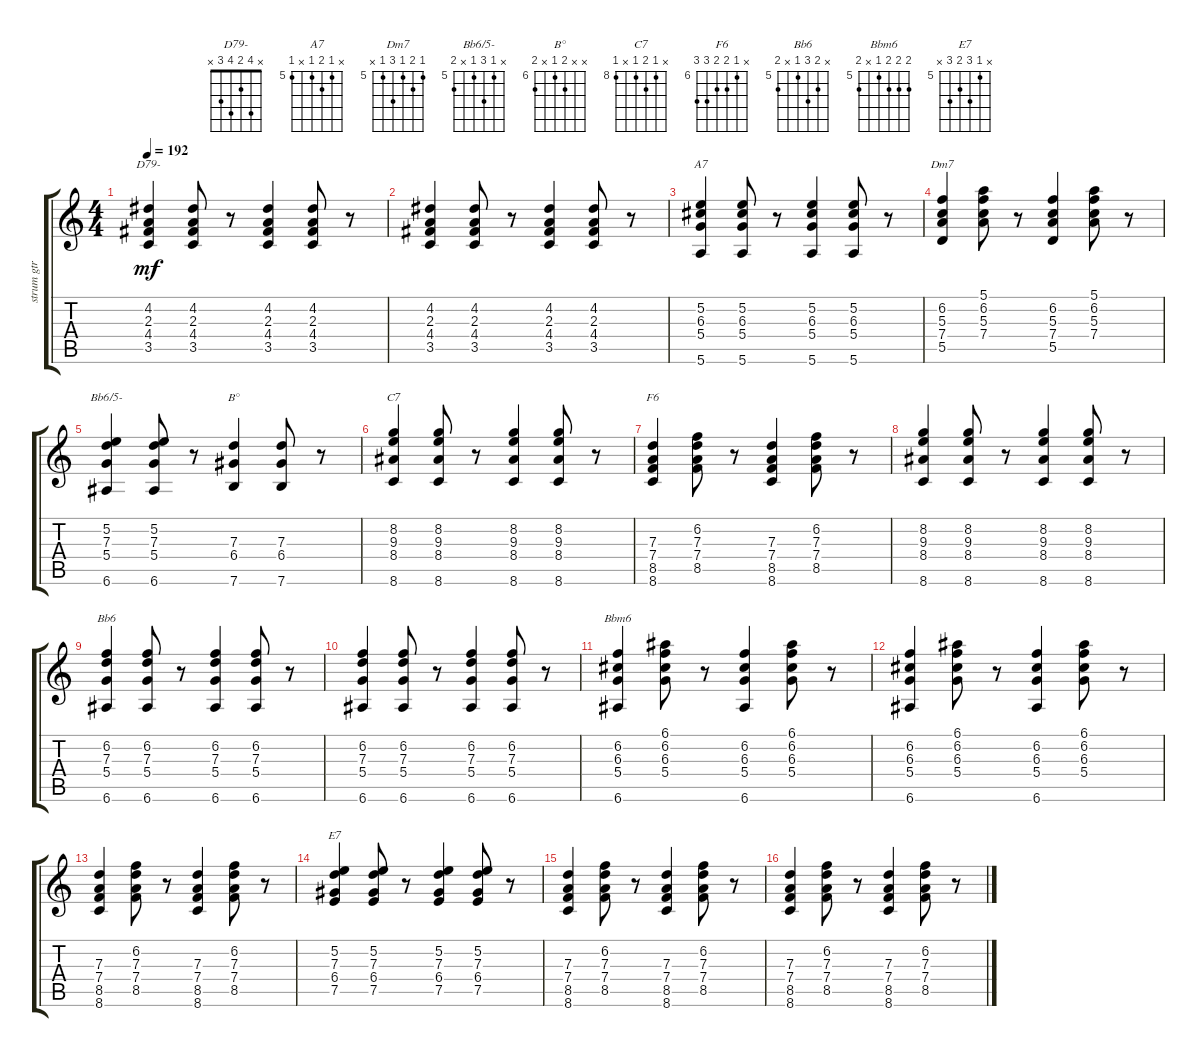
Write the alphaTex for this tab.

\track ("strum gtr" "strum gtr") {instrument acousticguitarnylon}
\staff {score tabs}
\tuning (E4 B3 G3 D3 A2 E2) {hide}
\chord ("D79-" x 4 2 4 3 x)
\chord ("A7" x 5 6 5 x 5) {firstfret 5}
\chord ("Dm7" 5 6 5 7 5 x) {firstfret 5}
\chord ("Bb6/5-" x 5 7 5 x 6) {firstfret 5}
\chord ("B°" x x 7 6 x 7) {firstfret 6}
\chord ("C7" x 8 9 8 x 8) {firstfret 8}
\chord ("F6" x 6 7 7 8 8) {firstfret 6}
\chord ("Bb6" x 6 7 5 x 6) {firstfret 5}
\chord ("Bbm6" 6 6 6 5 x 6) {firstfret 5}
\chord ("E7" x 5 7 6 7 x) {firstfret 5}
\ts (4 4)
\tempo 192
\clef g2
\ks c
(4.2 2.3 4.4 3.5).4{ch "D79-" dy mf} (4.2 2.3 4.4 3.5).8 r.8 (4.2 2.3 4.4 3.5).4 (4.2 2.3 4.4 3.5).8 r.8 |
(4.2 2.3 4.4 3.5).4 (4.2 2.3 4.4 3.5).8 r.8 (4.2 2.3 4.4 3.5).4 (4.2 2.3 4.4 3.5).8 r.8 |
(5.2 6.3 5.4 5.6).4{ch "A7"} (5.2 6.3 5.4 5.6).8 r.8 (5.2 6.3 5.4 5.6).4 (5.2 6.3 5.4 5.6).8 r.8 |
(6.2 5.3 7.4 5.5).4{ch "Dm7"} (5.1 6.2 5.3 7.4).8 r.8 (6.2 5.3 7.4 5.5).4 (5.1 6.2 5.3 7.4).8 r.8 |
(5.2 7.3 5.4 6.6).4{ch "Bb6/5-"} (5.2 7.3 5.4 6.6).8 r.8 (7.3 6.4 7.6).4{ch "B°"} (7.3 6.4 7.6).8 r.8 |
(8.2 9.3 8.4 8.6).4{ch "C7"} (8.2 9.3 8.4 8.6).8 r.8 (8.2 9.3 8.4 8.6).4 (8.2 9.3 8.4 8.6).8 r.8 |
(7.3 7.4 8.5 8.6).4{ch "F6"} (6.2 7.3 7.4 8.5).8 r.8 (7.3 7.4 8.5 8.6).4 (6.2 7.3 7.4 8.5).8 r.8 |
(8.2 9.3 8.4 8.6).4 (8.2 9.3 8.4 8.6).8 r.8 (8.2 9.3 8.4 8.6).4 (8.2 9.3 8.4 8.6).8 r.8 |
(6.2 7.3 5.4 6.6).4{ch "Bb6"} (6.2 7.3 5.4 6.6).8 r.8 (6.2 7.3 5.4 6.6).4 (6.2 7.3 5.4 6.6).8 r.8 |
(6.2 7.3 5.4 6.6).4 (6.2 7.3 5.4 6.6).8 r.8 (6.2 7.3 5.4 6.6).4 (6.2 7.3 5.4 6.6).8 r.8 |
(6.2 6.3 5.4 6.6).4{ch "Bbm6"} (6.1 6.2 6.3 5.4).8 r.8 (6.2 6.3 5.4 6.6).4 (6.1 6.2 6.3 5.4).8 r.8 |
(6.2 6.3 5.4 6.6).4 (6.1 6.2 6.3 5.4).8 r.8 (6.2 6.3 5.4 6.6).4 (6.1 6.2 6.3 5.4).8 r.8 |
(7.3 7.4 8.5 8.6).4 (6.2 7.3 7.4 8.5).8 r.8 (7.3 7.4 8.5 8.6).4 (6.2 7.3 7.4 8.5).8 r.8 |
(5.2 7.3 6.4 7.5).4{ch "E7"} (5.2 7.3 6.4 7.5).8 r.8 (5.2 7.3 6.4 7.5).4 (5.2 7.3 6.4 7.5).8 r.8 |
(7.3 7.4 8.5 8.6).4 (6.2 7.3 7.4 8.5).8 r.8 (7.3 7.4 8.5 8.6).4 (6.2 7.3 7.4 8.5).8 r.8 |
(7.3 7.4 8.5 8.6).4 (6.2 7.3 7.4 8.5).8 r.8 (7.3 7.4 8.5 8.6).4 (6.2 7.3 7.4 8.5).8 r.8
